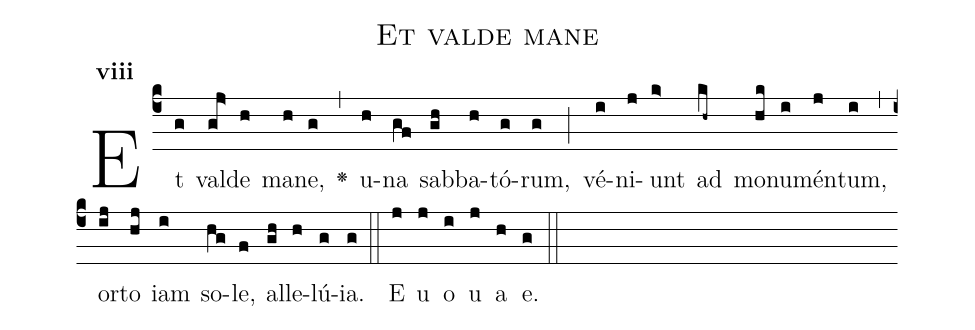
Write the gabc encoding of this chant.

name:Et valde mane;
office-part:Antiphona;
mode:8;
%%
initial-style: 1;
name: Et valde mane
book: Antiphonae & Responsoria/Tomus II, p. 145;
occasion: Dominica Paschae in Resurrectione Domini;
office-part: Laudes Ant E;
user-notes: ;
commentary: ;
annotation: 8g;
centering-scheme: english;
fontsize: 12;
font: OFLSortsMillGoudy;
height: 11;
width: 4.5;
%%
(c4)Et(g) val(gj>)de(h) ma(h)ne,(g) <v>\greheightstar</v>(,) u(h)na(gf) sab(gh)ba(h)tó(g)rum,(g) (;) vé(i)ni(j)unt(k>) ad(kh~) mo(hk)nu(i)mén(j)tum,(i) (,) or(ij)to(hj) iam(i) so(hg)le,(f) al(gh)le(h)lú(g)ia.(g) (::)
E(j) u(j) o(i) u(j) a(h) e.(g) (::)
